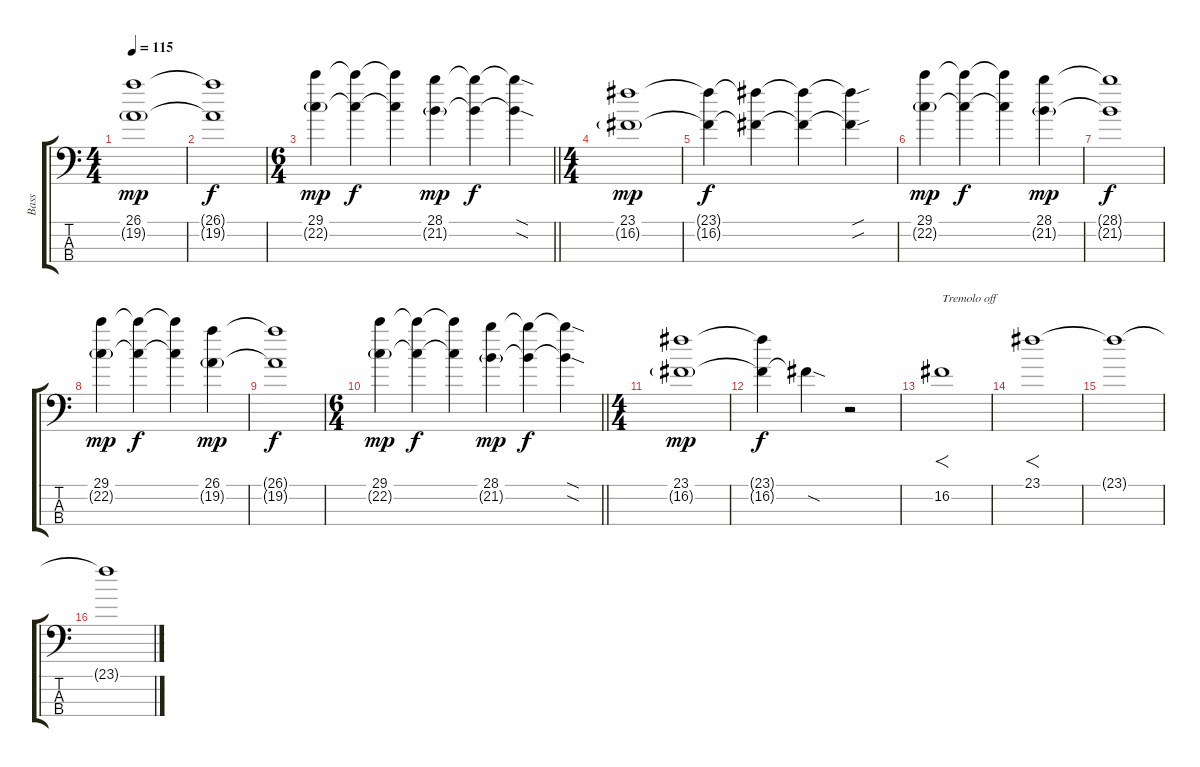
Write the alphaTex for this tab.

\track ("Bass" "Bass") {instrument electricbassfinger}
\staff {score tabs}
\tuning (G2 D2 A1 D1) {hide}
\ts (4 4)
\tempo 115
\clef f4
\ks c
(26.1 19.2{g}).1{dy mp} |
(26.1{t} 19.2{t}).1{dy f} |
\ts (6 4)
\barLineRight lightlight
(29.1 22.2{g}).4{dy mp} (29.1{t} 22.2{t}).4{dy f} (29.1{t} 22.2{t}).4 (28.1 21.2{g}).4{dy mp} (28.1{t} 21.2{t}).4{dy f} (28.1{sod t} 21.2{sod t}).4 |
\ts (4 4)
\section ("" "")
(23.1 16.2{g}).1{dy mp} |
(23.1{t} 16.2{t}).4{dy f} (23.1{t} 16.2{t}).4 (23.1{t} 16.2{t}).4 (23.1{sou t} 16.2{sou t}).4 |
(29.1 22.2{g}).4{dy mp} (29.1{t} 22.2{t}).4{dy f} (29.1{t} 22.2{t}).4 (28.1 21.2{g}).4{dy mp} |
(28.1{t} 21.2{t}).1{dy f} |
(29.1 22.2{g}).4{dy mp} (29.1{t} 22.2{t}).4{dy f} (29.1{t} 22.2{t}).4 (26.1 19.2{g}).4{dy mp} |
(26.1{t} 19.2{t}).1{dy f} |
\ts (6 4)
\barLineRight lightlight
(29.1 22.2{g}).4{dy mp} (29.1{t} 22.2{t}).4{dy f} (29.1{t} 22.2{t}).4 (28.1 21.2{g}).4{dy mp} (28.1{t} 21.2{t}).4{dy f} (28.1{sod t} 21.2{sod t}).4 |
\ts (4 4)
\section ("" "")
(23.1 16.2{g}).1{dy mp} |
(23.1{t} 16.2{t}).4{dy f} 16.2{sod t}.4 r.2 |
16.2.1{f txt "Tremolo off"} |
23.1.1{f} |
23.1{t}.1 |
23.1{t}.1
